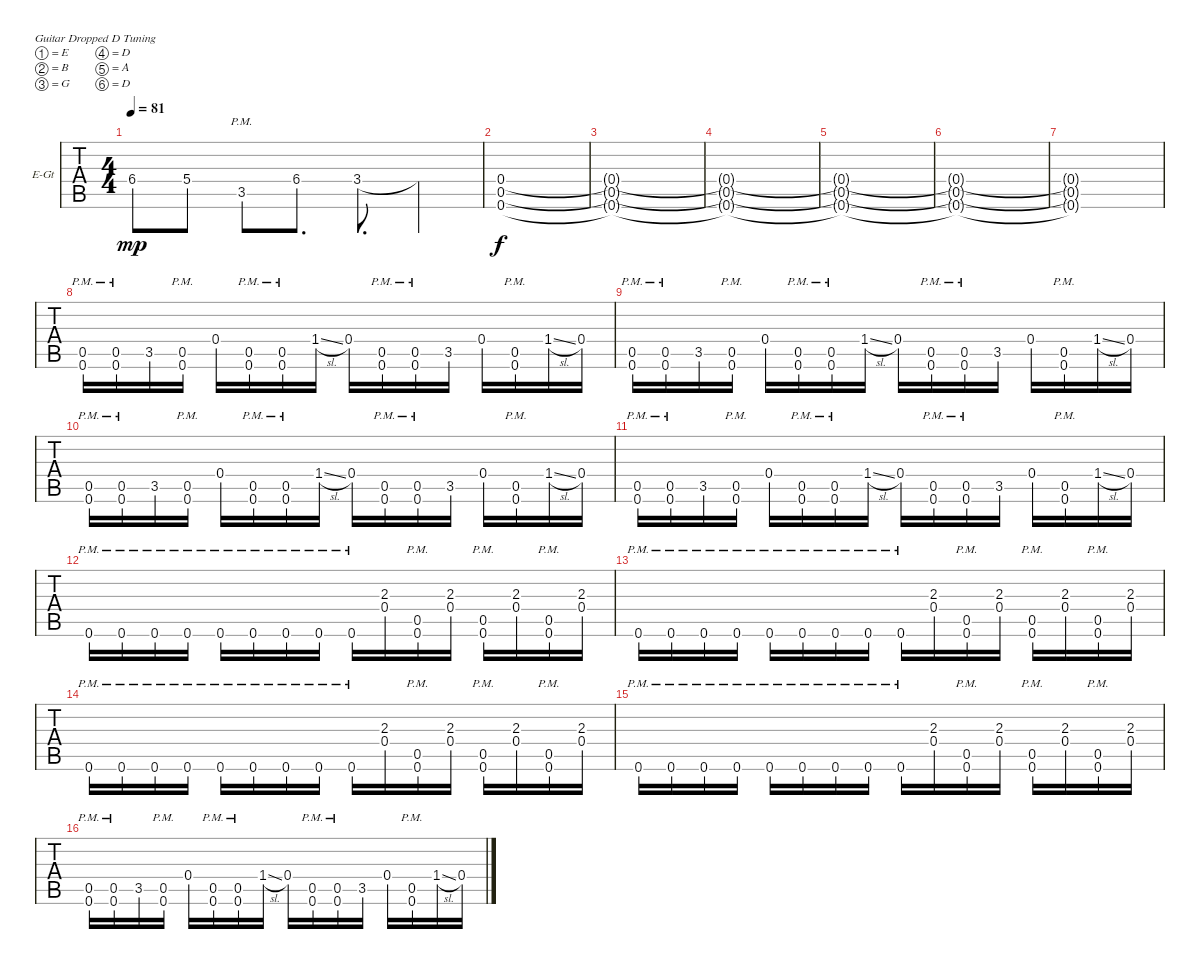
\bracketExtendMode groupsimilarinstruments
\firstSystemTrackNameOrientation horizontal
\otherSystemsTrackNameOrientation horizontal
\track ("Electric Guitar 1" "E-Gt") {instrument distortionguitar}
\staff {tabs}
\tuning (E4 B3 G3 D3 A2 D2)
\ts (4 4)
\tempo 81
\clef g2
\ks c
6.4.8{dy mp instrument distortionguitar} 5.4.8 3.5{pm}.8 6.4.8{d} 3.4.8{d} 3.4{t}.4 |
(0.6 0.4 0.5).1{dy f} |
(0.5{t} 0.6{t} 0.4{t}).1 |
(0.6{t} 0.5{t} 0.4{t}).1 |
(0.6{t} 0.5{t} 0.4{t}).1 |
(0.6{t} 0.5{t} 0.4{t}).1 |
(0.6{t} 0.5{t} 0.4{t}).1 |
(0.6{pm} 0.5{pm}).16 (0.6{pm} 0.5{pm}).16 3.5.16 (0.6{pm} 0.5{pm}).16 0.4.16 (0.5{pm} 0.6{pm}).16 (0.6{pm} 0.5{pm}).16 1.4{sl}.16 0.4.16 (0.6{pm} 0.5{pm}).16 (0.6{pm} 0.5{pm}).16 3.5.16 0.4.16 (0.6{pm} 0.5{pm}).16 1.4{sl}.16 0.4.16 |
(0.6{pm} 0.5{pm}).16 (0.6{pm} 0.5{pm}).16 3.5.16 (0.6{pm} 0.5{pm}).16 0.4.16 (0.5{pm} 0.6{pm}).16 (0.6{pm} 0.5{pm}).16 1.4{sl}.16 0.4.16 (0.6{pm} 0.5{pm}).16 (0.6{pm} 0.5{pm}).16 3.5.16 0.4.16 (0.6{pm} 0.5{pm}).16 1.4{sl}.16 0.4.16 |
(0.6{pm} 0.5{pm}).16 (0.6{pm} 0.5{pm}).16 3.5.16 (0.6{pm} 0.5{pm}).16 0.4.16 (0.5{pm} 0.6{pm}).16 (0.6{pm} 0.5{pm}).16 1.4{sl}.16 0.4.16 (0.6{pm} 0.5{pm}).16 (0.6{pm} 0.5{pm}).16 3.5.16 0.4.16 (0.6{pm} 0.5{pm}).16 1.4{sl}.16 0.4.16 |
(0.6{pm} 0.5{pm}).16 (0.6{pm} 0.5{pm}).16 3.5.16 (0.6{pm} 0.5{pm}).16 0.4.16 (0.5{pm} 0.6{pm}).16 (0.6{pm} 0.5{pm}).16 1.4{sl}.16 0.4.16 (0.6{pm} 0.5{pm}).16 (0.6{pm} 0.5{pm}).16 3.5.16 0.4.16 (0.6{pm} 0.5{pm}).16 1.4{sl}.16 0.4.16 |
0.6{pm}.16 0.6{pm}.16 0.6{pm}.16 0.6{pm}.16 0.6{pm}.16 0.6{pm}.16 0.6{pm}.16 0.6{pm}.16 0.6{pm}.16 (0.4 2.3).16 (0.6{pm} 0.5{pm}).16 (0.4 2.3).16 (0.6{pm} 0.5{pm}).16 (0.4 2.3).16 (0.6{pm} 0.5{pm}).16 (0.4 2.3).16 |
0.6{pm}.16 0.6{pm}.16 0.6{pm}.16 0.6{pm}.16 0.6{pm}.16 0.6{pm}.16 0.6{pm}.16 0.6{pm}.16 0.6{pm}.16 (0.4 2.3).16 (0.6{pm} 0.5{pm}).16 (0.4 2.3).16 (0.6{pm} 0.5{pm}).16 (0.4 2.3).16 (0.6{pm} 0.5{pm}).16 (0.4 2.3).16 |
0.6{pm}.16 0.6{pm}.16 0.6{pm}.16 0.6{pm}.16 0.6{pm}.16 0.6{pm}.16 0.6{pm}.16 0.6{pm}.16 0.6{pm}.16 (0.4 2.3).16 (0.6{pm} 0.5{pm}).16 (0.4 2.3).16 (0.6{pm} 0.5{pm}).16 (0.4 2.3).16 (0.6{pm} 0.5{pm}).16 (0.4 2.3).16 |
0.6{pm}.16 0.6{pm}.16 0.6{pm}.16 0.6{pm}.16 0.6{pm}.16 0.6{pm}.16 0.6{pm}.16 0.6{pm}.16 0.6{pm}.16 (0.4 2.3).16 (0.6{pm} 0.5{pm}).16 (0.4 2.3).16 (0.6{pm} 0.5{pm}).16 (0.4 2.3).16 (0.6{pm} 0.5{pm}).16 (0.4 2.3).16 |
(0.6{pm} 0.5{pm}).16 (0.6{pm} 0.5{pm}).16 3.5.16 (0.6{pm} 0.5{pm}).16 0.4.16 (0.5{pm} 0.6{pm}).16 (0.6{pm} 0.5{pm}).16 1.4{sl}.16 0.4.16 (0.6{pm} 0.5{pm}).16 (0.6{pm} 0.5{pm}).16 3.5.16 0.4.16 (0.6{pm} 0.5{pm}).16 1.4{sl}.16 0.4.16
